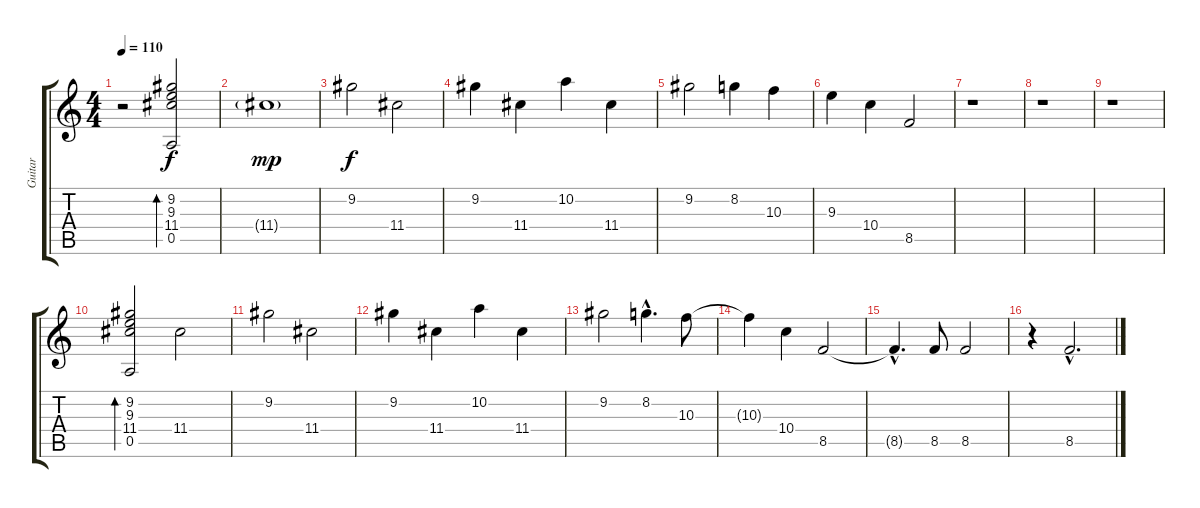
\track ("Guitar" "Guitar") {instrument electricguitarjazz}
\staff {score tabs}
\tuning (E4 B3 G3 D3 A2 E2) {hide}
\ts (4 4)
\tempo 110
\clef g2
\ks c
r.2{dy f instrument electricguitarjazz} (9.2 9.3 11.4 0.5).2{bd 480} |
11.4{g}.1{dy mp} |
9.2.2{dy f} 11.4.2 |
9.2.4 11.4.4 10.2.4 11.4.4 |
9.2.2 8.2.4 10.3.4 |
9.3.4 10.4.4 8.5.2 |
r.1 |
r.1 |
r.1 |
(9.2 9.3 11.4 0.5).2{bd 240} 11.4.2 |
9.2.2 11.4.2 |
9.2.4 11.4.4 10.2.4 11.4.4 |
9.2.2 8.2{hac}.4{d} 10.3.8 |
10.3{t}.4 10.4.4 8.5.2 |
8.5{hac t}.4{d} 8.5.8 8.5.2 |
r.4 8.5{hac}.2{d}
